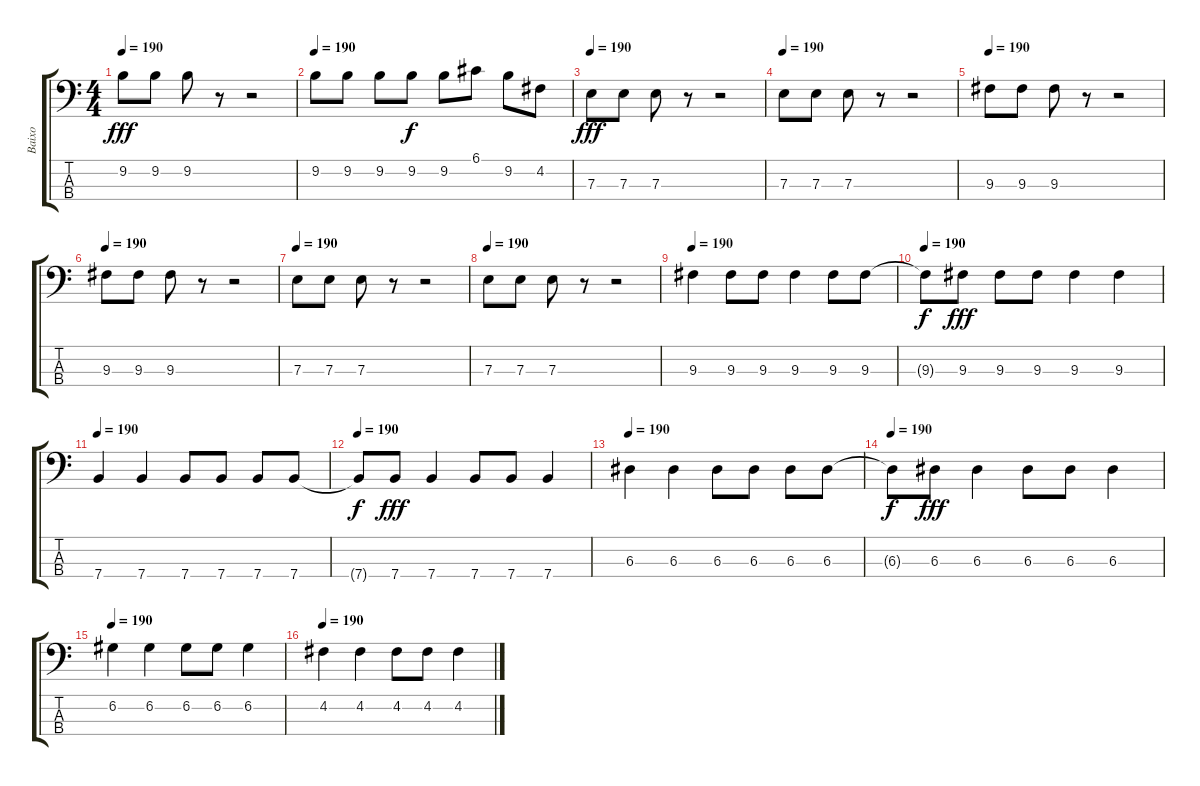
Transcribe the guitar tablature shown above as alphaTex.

\track ("Baixo" "Baixo") {instrument electricbasspick}
\staff {score tabs}
\tuning (G2 D2 A1 E1) {hide}
\ts (4 4)
\tempo 190
\clef f4
\ks c
9.2.8{dy fff} 9.2.8 9.2.8 r.8 r.2 |
\tempo 190
9.2.8 9.2.8 9.2.8 9.2.8{dy f} 9.2.8 6.1.8 9.2.8 4.2.8 |
\tempo 190
7.3.8{dy fff} 7.3.8 7.3.8 r.8 r.2 |
\tempo 190
7.3.8 7.3.8 7.3.8 r.8 r.2 |
\tempo 190
9.3.8 9.3.8 9.3.8 r.8 r.2 |
\tempo 190
9.3.8 9.3.8 9.3.8 r.8 r.2 |
\tempo 190
7.3.8 7.3.8 7.3.8 r.8 r.2 |
\tempo 190
7.3.8 7.3.8 7.3.8 r.8 r.2 |
\tempo 190
9.3.4 9.3.8 9.3.8 9.3.4 9.3.8 9.3.8 |
\tempo 190
9.3{t}.8{dy f} 9.3.8{dy fff} 9.3.8 9.3.8 9.3.4 9.3.4 |
\tempo 190
7.4.4 7.4.4 7.4.8 7.4.8 7.4.8 7.4.8 |
\tempo 190
7.4{t}.8{dy f} 7.4.8{dy fff} 7.4.4 7.4.8 7.4.8 7.4.4 |
\tempo 190
6.3.4 6.3.4 6.3.8 6.3.8 6.3.8 6.3.8 |
\tempo 190
6.3{t}.8{dy f} 6.3.8{dy fff} 6.3.4 6.3.8 6.3.8 6.3.4 |
\tempo 190
6.2.4 6.2.4 6.2.8 6.2.8 6.2.4 |
\tempo 190
4.2.4 4.2.4 4.2.8 4.2.8 4.2.4
